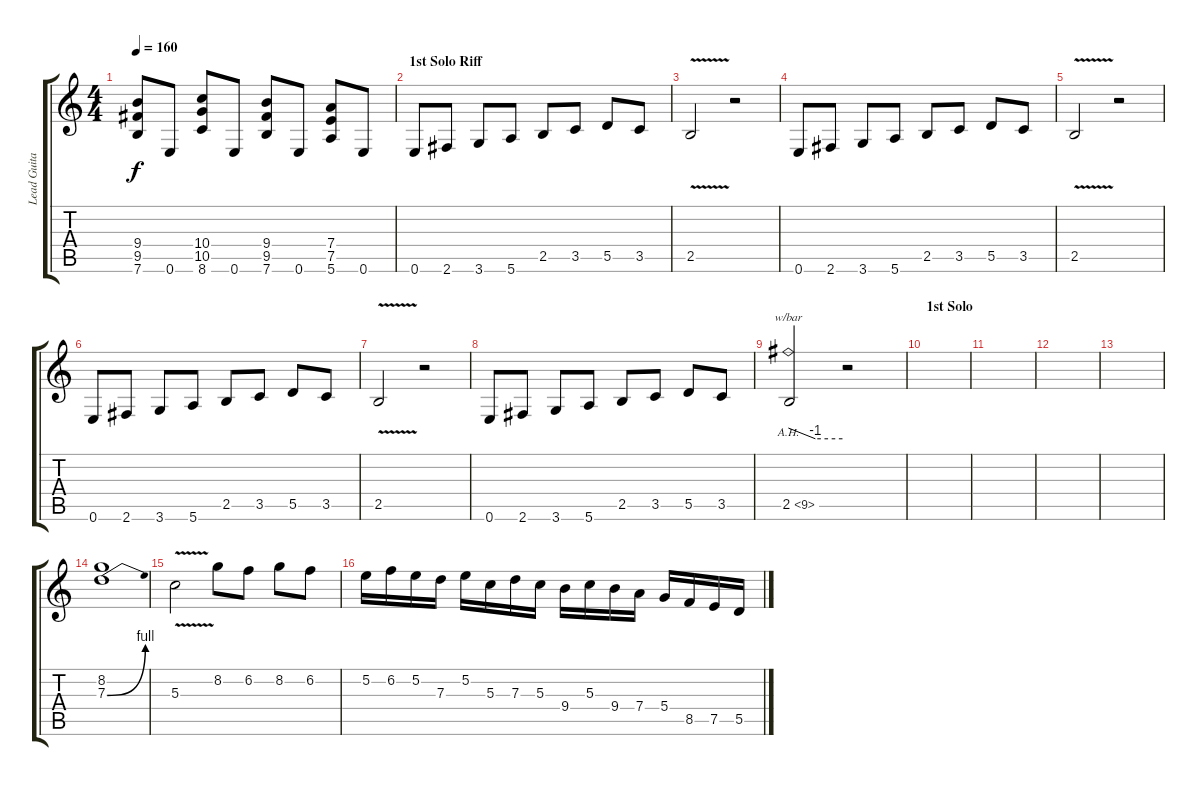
\track ("Lead Guitar" "Lead Guita") {instrument distortionguitar}
\staff {score tabs}
\tuning (E4 B3 G3 D3 A2 E2) {hide}
\ts (4 4)
\tempo 160
\clef g2
\ks c
(9.4 9.5 7.6).8{dy f} 0.6.8 (10.4 10.5 8.6).8 0.6.8 (9.4 9.5 7.6).8 0.6.8 (7.4 7.5 5.6).8 0.6.8 |
\section ("" "1st Solo Riff")
0.6.8 2.6.8 3.6.8 5.6.8 2.5.8 3.5.8 5.5.8 3.5.8 |
2.5{v}.2 r.2 |
0.6.8 2.6.8 3.6.8 5.6.8 2.5.8 3.5.8 5.5.8 3.5.8 |
2.5{v}.2 r.2 |
0.6.8 2.6.8 3.6.8 5.6.8 2.5.8 3.5.8 5.5.8 3.5.8 |
2.5{v}.2 r.2 |
0.6.8 2.6.8 3.6.8 5.6.8 2.5.8 3.5.8 5.5.8 3.5.8 |
2.5{ah 7}.2{tbe (custom default 0 0 30 -4 60 -4)} r.2 |
\section ("" "1st Solo")
|
|
|
|
(8.2 7.3{be (bend 0 0 60 4)}).1 |
5.3{v}.2 8.2.8 6.2.8 8.2.8 6.2.8 |
5.2.16 6.2.16 5.2.16 7.3.16 5.2.16 5.3.16 7.3.16 5.3.16 9.4.16 5.3.16 9.4.16 7.4.16 5.4.16 8.5.16 7.5.16 5.5.16
